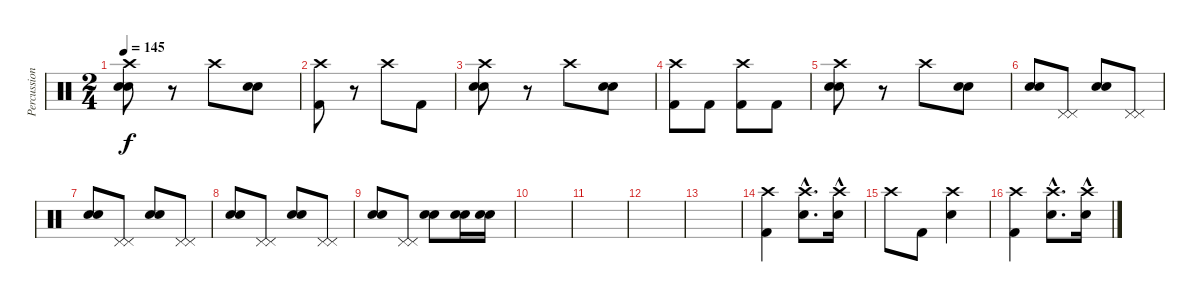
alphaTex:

\track ("Percussion" "Percussion") {instrument percussion}
\staff {score}
\articulation defaults
\ts (2 4)
\tempo 145
\clef neutral
\ks c
("Crash high (hit)" "Electric Snare (hit)" "Electric Snare (hit)").8{dy f} r.8 "Crash high (hit)".8 ("Electric Snare (hit)" "Electric Snare (hit)").8 |
("Crash high (hit)" "Kick (hit) 2").8 r.8 "Crash high (hit)".8 "Kick (hit) 2".8 |
("Crash high (hit)" "Electric Snare (hit)" "Electric Snare (hit)").8 r.8 "Crash high (hit)".8 ("Electric Snare (hit)" "Electric Snare (hit)").8 |
("Crash high (hit)" "Kick (hit) 2").8 "Kick (hit) 2".8 ("Crash high (hit)" "Kick (hit) 2").8 "Kick (hit) 2".8 |
("Crash high (hit)" "Electric Snare (hit)" "Electric Snare (hit)").8 r.8 "Crash high (hit)".8 ("Electric Snare (hit)" "Electric Snare (hit)").8 |
("Electric Snare (hit)" "Electric Snare (hit)").8 ("Pedal Hi-Hat (hit)" "Pedal Hi-Hat (hit)").8 ("Electric Snare (hit)" "Electric Snare (hit)").8 ("Pedal Hi-Hat (hit)" "Pedal Hi-Hat (hit)").8 |
("Electric Snare (hit)" "Electric Snare (hit)").8 ("Pedal Hi-Hat (hit)" "Pedal Hi-Hat (hit)").8 ("Electric Snare (hit)" "Electric Snare (hit)").8 ("Pedal Hi-Hat (hit)" "Pedal Hi-Hat (hit)").8 |
("Electric Snare (hit)" "Electric Snare (hit)").8 ("Pedal Hi-Hat (hit)" "Pedal Hi-Hat (hit)").8 ("Electric Snare (hit)" "Electric Snare (hit)").8 ("Pedal Hi-Hat (hit)" "Pedal Hi-Hat (hit)").8 |
("Electric Snare (hit)" "Electric Snare (hit)").8 ("Pedal Hi-Hat (hit)" "Pedal Hi-Hat (hit)").8 ("Electric Snare (hit)" "Electric Snare (hit)").8 ("Electric Snare (hit)" "Electric Snare (hit)").16 ("Electric Snare (hit)" "Electric Snare (hit)").16 |
|
|
|
|
("Crash high (hit)" "Kick (hit) 2").4 ("Electric Snare (hit)"{hac} "Crash high (hit)"{hac}).8{d} ("Electric Snare (hit)"{hac} "Crash high (hit)").16 |
"Crash high (hit)".8 "Kick (hit) 2".8 ("Electric Snare (hit)" "Crash high (hit)").4 |
("Crash high (hit)" "Kick (hit) 2").4 ("Electric Snare (hit)"{hac} "Crash high (hit)"{hac}).8{d} ("Electric Snare (hit)"{hac} "Crash high (hit)").16
